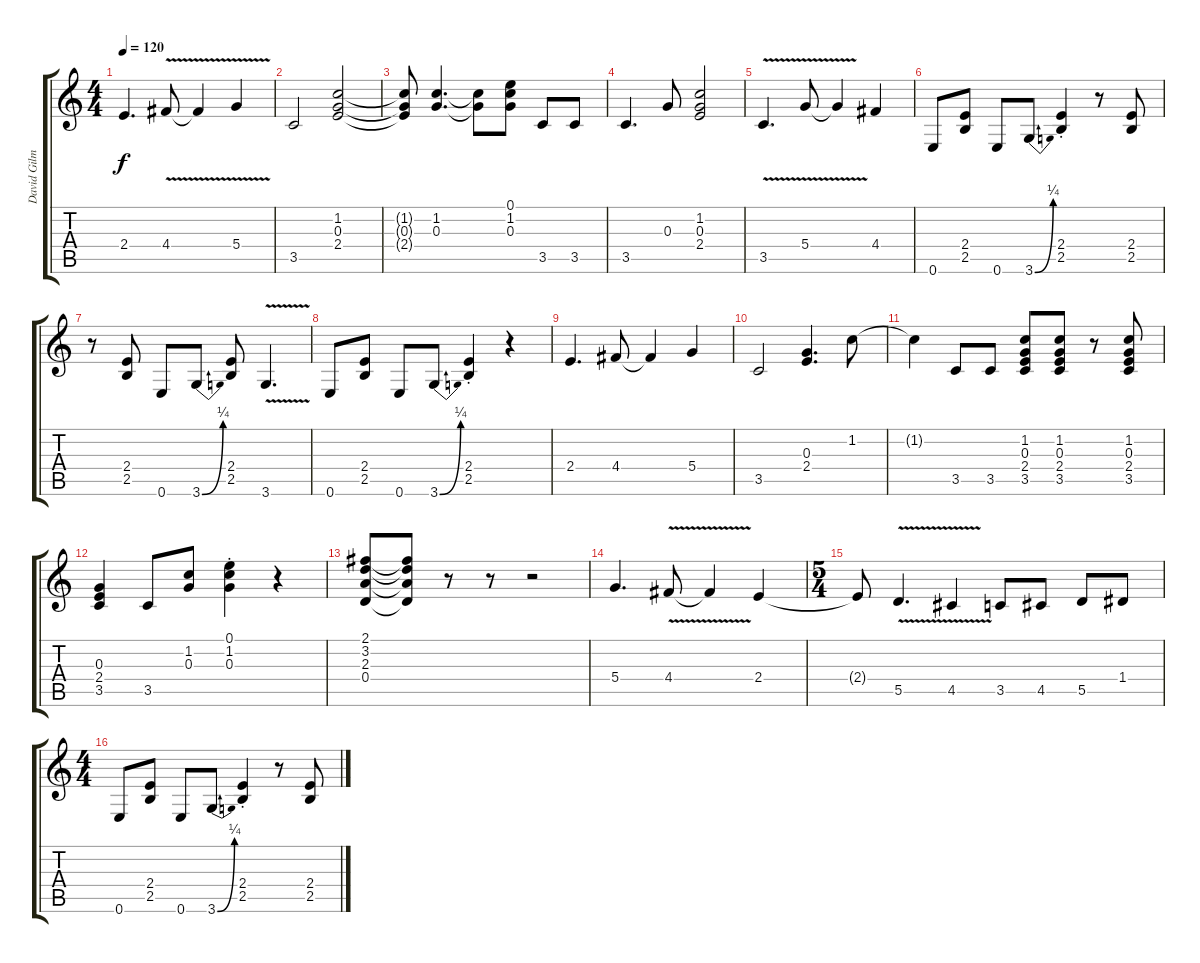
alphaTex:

\track ("David Gilmour" "David Gilm") {instrument distortionguitar}
\staff {score tabs}
\tuning (E4 B3 G3 D3 A2 E2) {hide}
\ts (4 4)
\tempo 120
\clef g2
\ks c
2.4.4{d dy f} 4.4{v}.8 4.4{t}.4 5.4{v}.4 |
3.5.2 (1.2 0.3 2.4).2 |
(1.2{t} 0.3{t} 2.4{t}).8 (1.2 0.3).4{d} (1.2{t} 0.3{t}).8 (0.1 1.2 0.3).8 3.5.8 3.5.8 |
3.5.4{d} 0.3.8 (1.2 0.3 2.4).2 |
3.5{v}.4{d} 5.4{v}.8 5.4{t}.4 4.4.4 |
0.6.8 (2.4 2.5).8 0.6.8 3.6{be (bend 0 0 60 1)}.8 (2.4{st} 2.5{st}).4 r.8 (2.4 2.5).8 |
r.8 (2.4 2.5).8 0.6.8 3.6{be (bend 0 0 60 1)}.8 (2.4 2.5).8 3.6{v}.4{d} |
0.6.8 (2.4 2.5).8 0.6.8 3.6{be (bend 0 0 60 1)}.8 (2.4{st} 2.5{st}).4 r.4 |
2.4.4{d} 4.4.8 4.4{t}.4 5.4.4 |
3.5.2 (0.3 2.4).4{d} 1.2.8 |
1.2{t}.4 3.5.8 3.5.8 (1.2 0.3 2.4 3.5).8 (1.2 0.3 2.4 3.5).8 r.8 (1.2 0.3 2.4 3.5).8 |
(0.3 2.4 3.5).4 3.5.8 (1.2 0.3).8 (0.1{st} 1.2{st} 0.3{st}).4 r.4 |
(2.1 3.2 2.3 0.4).8 (2.1{t} 3.2{t} 2.3{t} 0.4{t}).8 r.8 r.8 r.2 |
5.4.4{d} 4.4{v}.8 4.4{t}.4 2.4.4 |
\ts (5 4)
2.4{t}.8 5.5{v}.4{d} 4.5{v}.4 3.5.8 4.5.8 5.5.8 1.4.8 |
\ts (4 4)
0.6.8 (2.4 2.5).8 0.6.8 3.6{be (bend 0 0 60 1)}.8 (2.4{st} 2.5{st}).4 r.8 (2.4 2.5).8
